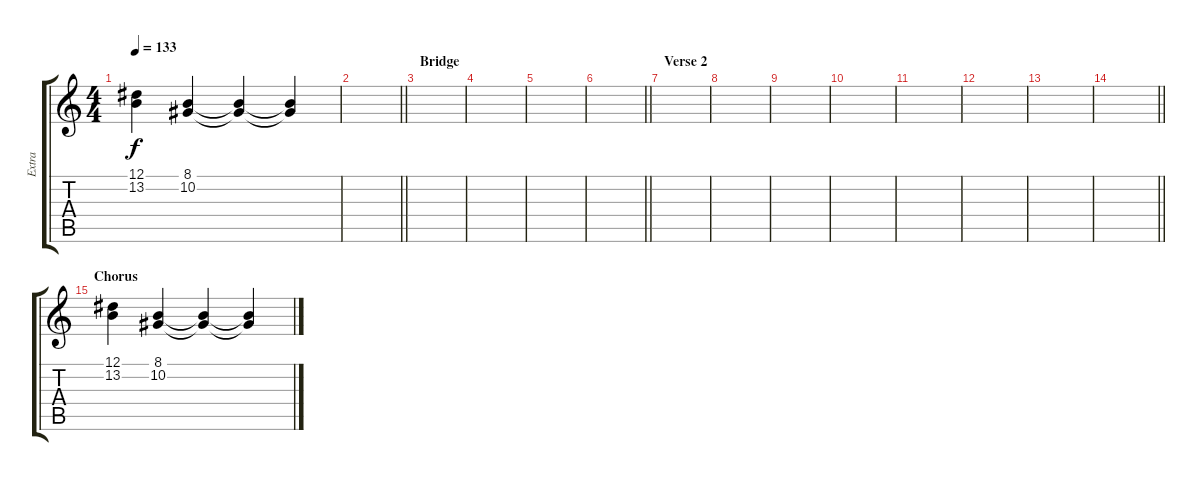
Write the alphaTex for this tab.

\track ("Extra" "Extra") {instrument stringensemble1}
\staff {score tabs}
\tuning (Eb4 Bb3 Gb3 Db3 Ab2 Eb2) {hide}
\ts (4 4)
\tempo 133
\clef g2
\ks c
(12.1 13.2).4{dy f} (8.1 10.2).4 (8.1{t} 10.2{t}).4 (8.1{t} 10.2{t}).4 |
\barLineRight lightlight
|
\section ("" "Bridge")
|
|
|
\barLineRight lightlight
|
\section ("" "Verse 2")
|
|
|
|
|
|
|
\barLineRight lightlight
|
\section ("" "Chorus")
(12.1 13.2).4 (8.1 10.2).4 (8.1{t} 10.2{t}).4 (8.1{t} 10.2{t}).4
